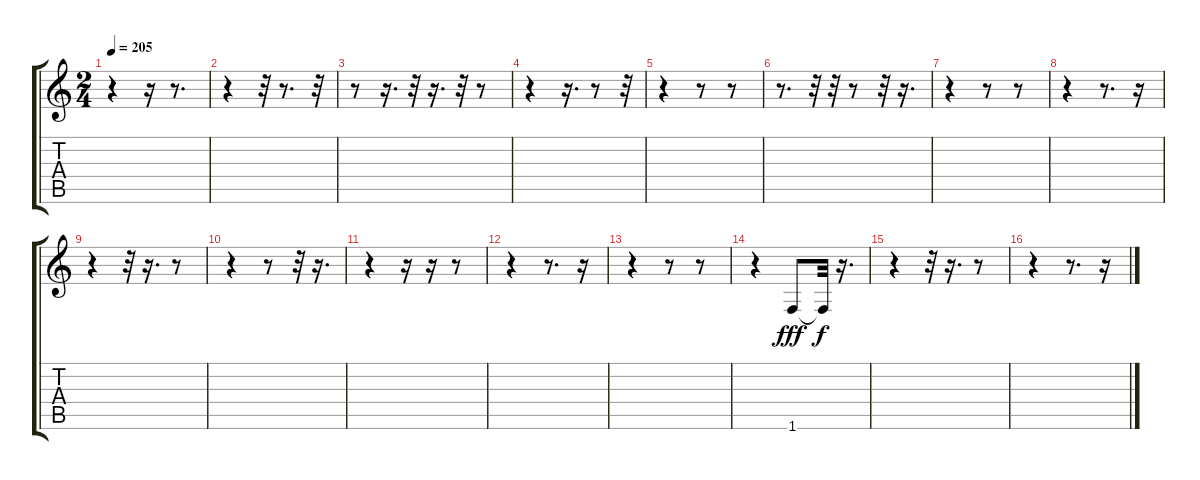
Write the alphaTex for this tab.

\track "" {instrument electricguitarjazz}
\staff {score tabs}
\tuning (E4 B3 G3 D3 A2 E2) {hide}
\ts (2 4)
\tempo 205
\clef g2
\ks c
r.4{dy fff} r.16 r.8{d} |
r.4 r.32 r.8{d} r.32 |
r.8 r.16{d} r.32 r.16{d} r.32 r.8 |
r.4 r.16{d} r.8 r.32 |
r.4 r.8 r.8 |
r.8{d} r.32 r.32 r.8 r.32 r.16{d} |
r.4 r.8 r.8 |
r.4 r.8{d} r.16 |
r.4 r.32 r.16{d} r.8 |
r.4 r.8 r.32 r.16{d} |
r.4 r.16 r.16 r.8 |
r.4 r.8{d} r.16 |
r.4 r.8 r.8 |
r.4 1.6.8 1.6{t}.32{dy f} r.16{d} |
r.4 r.32 r.16{d} r.8 |
r.4 r.8{d} r.16
